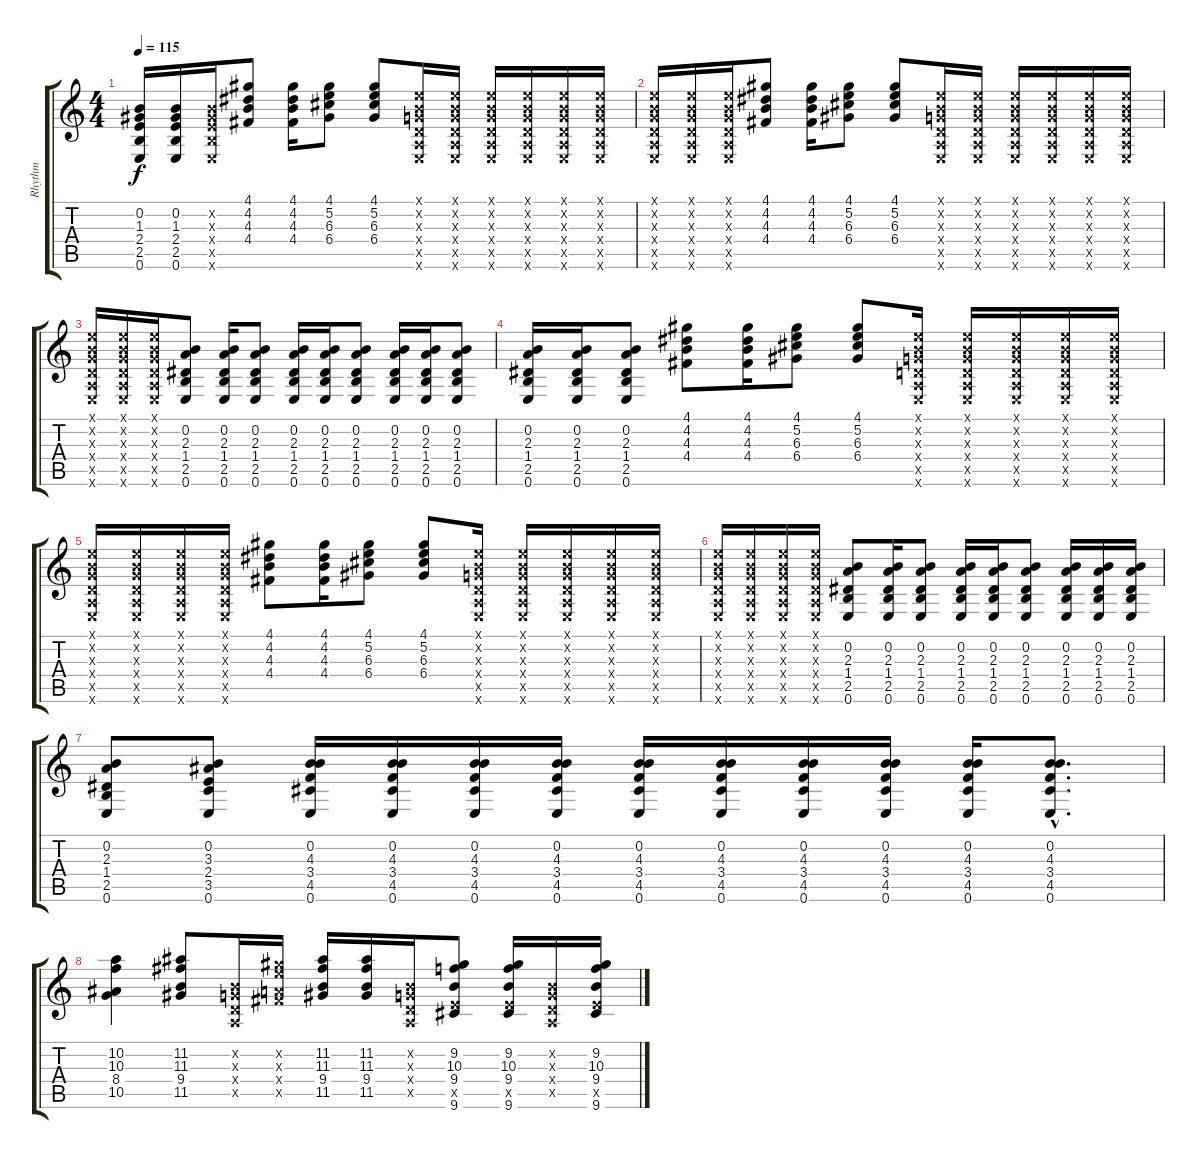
\track ("Rhythm" "Rhythm") {instrument acousticguitarnylon}
\staff {score tabs}
\tuning (E4 B3 G3 D3 A2 E2) {hide}
\ts (4 4)
\tempo 115
\clef g2
\ks c
(0.2{t} 1.3{t} 2.4{t} 2.5{t} 0.6{t}).16{dy f} (0.2 1.3 2.4 2.5 0.6).16 (0.2{x} 1.3{x} 2.4{x} 2.5{x} 0.6{x}).16 (4.1 4.2 4.3 4.4).8 (4.1 4.2 4.3 4.4).16 (4.1 5.2 6.3 6.4).8 (4.1 5.2 6.3 6.4).8 (0.1{x} 0.2{x} 0.3{x} 0.4{x} 0.5{x} 0.6{x}).16 (0.1{x} 0.2{x} 0.3{x} 0.4{x} 0.5{x} 0.6{x}).16 (0.1{x} 0.2{x} 0.3{x} 0.4{x} 0.5{x} 0.6{x}).16 (0.1{x} 0.2{x} 0.3{x} 0.4{x} 0.5{x} 0.6{x}).16 (0.1{x} 0.2{x} 0.3{x} 0.4{x} 0.5{x} 0.6{x}).16 (0.1{x} 0.2{x} 0.3{x} 0.4{x} 0.5{x} 0.6{x}).16 |
(0.1{x} 0.2{x} 0.3{x} 0.4{x} 0.5{x} 0.6{x}).16 (0.1{x} 0.2{x} 0.3{x} 0.4{x} 0.5{x} 0.6{x}).16 (0.1{x} 0.2{x} 0.3{x} 0.4{x} 0.5{x} 0.6{x}).16 (4.1 4.2 4.3 4.4).8 (4.1 4.2 4.3 4.4).16 (4.1 5.2 6.3 6.4).8 (4.1 5.2 6.3 6.4).8 (0.1{x} 0.2{x} 0.3{x} 0.4{x} 0.5{x} 0.6{x}).16 (0.1{x} 0.2{x} 0.3{x} 0.4{x} 0.5{x} 0.6{x}).16 (0.1{x} 0.2{x} 0.3{x} 0.4{x} 0.5{x} 0.6{x}).16 (0.1{x} 0.2{x} 0.3{x} 0.4{x} 0.5{x} 0.6{x}).16 (0.1{x} 0.2{x} 0.3{x} 0.4{x} 0.5{x} 0.6{x}).16 (0.1{x} 0.2{x} 0.3{x} 0.4{x} 0.5{x} 0.6{x}).16 |
(0.1{x} 0.2{x} 0.3{x} 0.4{x} 0.5{x} 0.6{x}).16 (0.1{x} 0.2{x} 0.3{x} 0.4{x} 0.5{x} 0.6{x}).16 (0.1{x} 0.2{x} 0.3{x} 0.4{x} 0.5{x} 0.6{x}).16 (0.2 2.3 1.4 2.5 0.6).8 (0.2 2.3 1.4 2.5 0.6).16 (0.2 2.3 1.4 2.5 0.6).8 (0.2 2.3 1.4 2.5 0.6).16 (0.2 2.3 1.4 2.5 0.6).16 (0.2 2.3 1.4 2.5 0.6).8 (0.2 2.3 1.4 2.5 0.6).16 (0.2 2.3 1.4 2.5 0.6).16 (0.2 2.3 1.4 2.5 0.6).8 |
(0.2 2.3 1.4 2.5 0.6).16 (0.2 2.3 1.4 2.5 0.6).16 (0.2 2.3 1.4 2.5 0.6).8 (4.1 4.2 4.3 4.4).8 (4.1 4.2 4.3 4.4).16 (4.1 5.2 6.3 6.4).8 (4.1 5.2 6.3 6.4).8 (0.1{x} 0.2{x} 0.3{x} 0.4{x} 0.5{x} 0.6{x}).16 (0.1{x} 0.2{x} 0.3{x} 0.4{x} 0.5{x} 0.6{x}).16 (0.1{x} 0.2{x} 0.3{x} 0.4{x} 0.5{x} 0.6{x}).16 (0.1{x} 0.2{x} 0.3{x} 0.4{x} 0.5{x} 0.6{x}).16 (0.1{x} 0.2{x} 0.3{x} 0.4{x} 0.5{x} 0.6{x}).16 |
(0.1{x} 0.2{x} 0.3{x} 0.4{x} 0.5{x} 0.6{x}).16 (0.1{x} 0.2{x} 0.3{x} 0.4{x} 0.5{x} 0.6{x}).16 (0.1{x} 0.2{x} 0.3{x} 0.4{x} 0.5{x} 0.6{x}).16 (0.1{x} 0.2{x} 0.3{x} 0.4{x} 0.5{x} 0.6{x}).16 (4.1 4.2 4.3 4.4).8 (4.1 4.2 4.3 4.4).16 (4.1 5.2 6.3 6.4).8 (4.1 5.2 6.3 6.4).8 (0.1{x} 0.2{x} 0.3{x} 0.4{x} 0.5{x} 0.6{x}).16 (0.1{x} 0.2{x} 0.3{x} 0.4{x} 0.5{x} 0.6{x}).16 (0.1{x} 0.2{x} 0.3{x} 0.4{x} 0.5{x} 0.6{x}).16 (0.1{x} 0.2{x} 0.3{x} 0.4{x} 0.5{x} 0.6{x}).16 (0.1{x} 0.2{x} 0.3{x} 0.4{x} 0.5{x} 0.6{x}).16 |
(0.1{x} 0.2{x} 0.3{x} 0.4{x} 0.5{x} 0.6{x}).16 (0.1{x} 0.2{x} 0.3{x} 0.4{x} 0.5{x} 0.6{x}).16 (0.1{x} 0.2{x} 0.3{x} 0.4{x} 0.5{x} 0.6{x}).16 (0.1{x} 0.2{x} 0.3{x} 0.4{x} 0.5{x} 0.6{x}).16 (0.2 2.3 1.4 2.5 0.6).8 (0.2 2.3 1.4 2.5 0.6).16 (0.2 2.3 1.4 2.5 0.6).8 (0.2 2.3 1.4 2.5 0.6).16 (0.2 2.3 1.4 2.5 0.6).16 (0.2 2.3 1.4 2.5 0.6).8 (0.2 2.3 1.4 2.5 0.6).16 (0.2 2.3 1.4 2.5 0.6).16 (0.2 2.3 1.4 2.5 0.6).16 |
(0.2 2.3 1.4 2.5 0.6).8 (0.2 3.3 2.4 3.5 0.6).8 (0.2 4.3 3.4 4.5 0.6).16 (0.2 4.3 3.4 4.5 0.6).16 (0.2 4.3 3.4 4.5 0.6).16 (0.2 4.3 3.4 4.5 0.6).16 (0.2 4.3 3.4 4.5 0.6).16 (0.2 4.3 3.4 4.5 0.6).16 (0.2 4.3 3.4 4.5 0.6).16 (0.2 4.3 3.4 4.5 0.6).16 (0.2 4.3 3.4 4.5 0.6).16 (0.2{hac} 4.3{hac} 3.4{hac} 4.5{hac} 0.6{hac}).8{d} |
(10.2 10.3 8.4 10.5).4 (11.2 11.3 9.4 11.5).8 (0.2{x} 0.3{x} 0.4{x} 0.5{x}).16 (9.2{x} 9.3{x} 7.4{x} 9.5{x}).16 (11.2 11.3 9.4 11.5).16 (11.2 11.3 9.4 11.5).16 (0.2{x} 0.3{x} 0.4{x} 0.5{x}).16 (9.2 10.3 9.4 7.5{x} 9.6).8 (9.2 10.3 9.4 7.5{x} 9.6).16 (0.2{x} 0.3{x} 0.4{x} 0.5{x}).16 (9.2 10.3 9.4 7.5{x} 9.6).16
